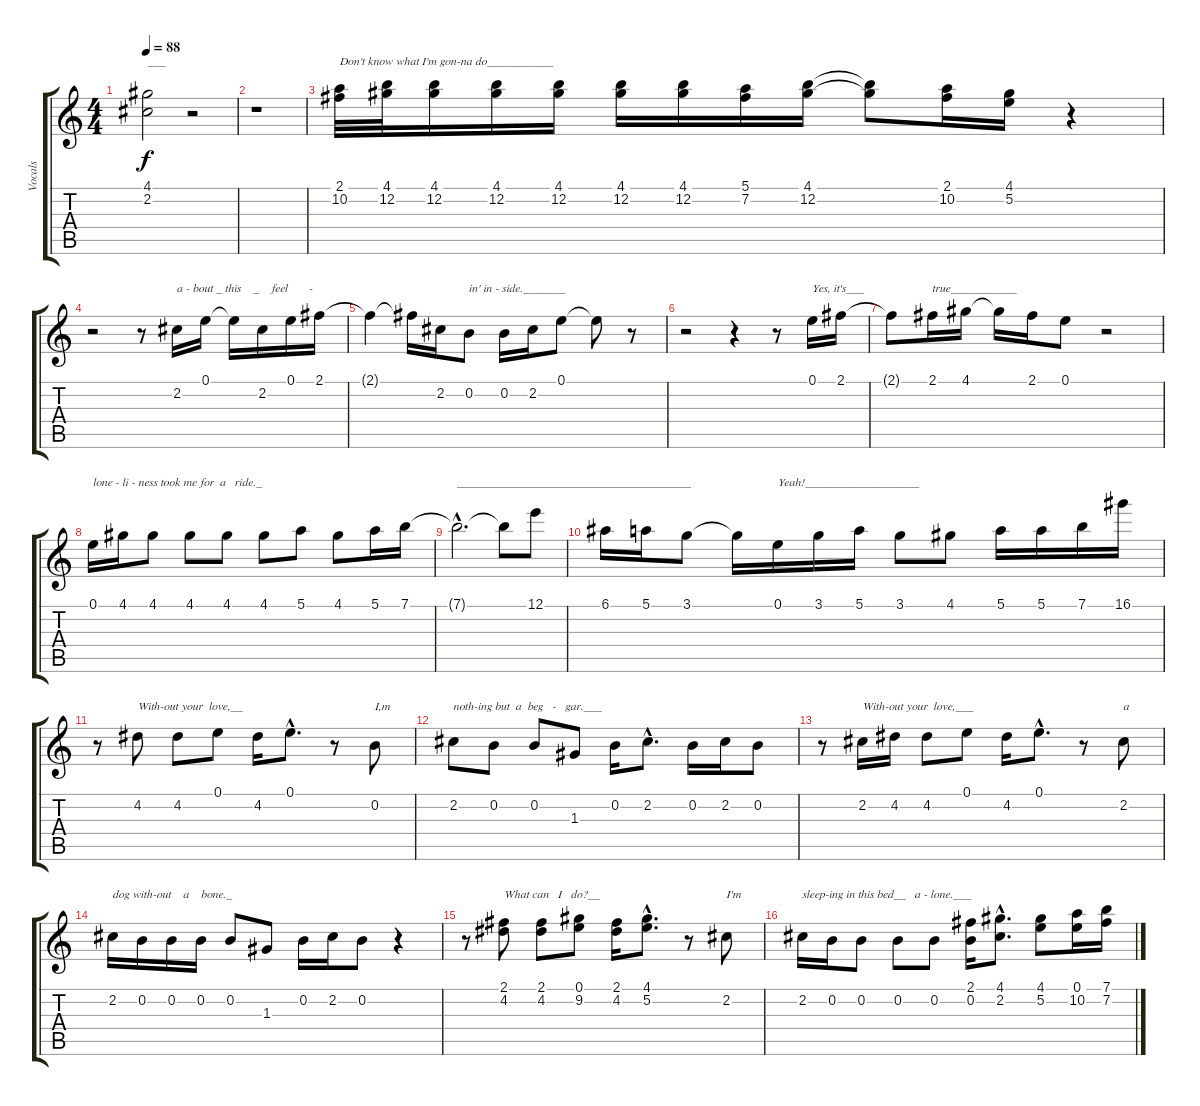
\track ("Vocals" "Vocals") {instrument acousticguitarnylon}
\staff {score tabs}
\tuning (E4 B3 G3 D3 A2 E2) {hide}
\ts (4 4)
\tempo 88
\clef g2
\ks c
(4.1 2.2).2{txt "___" dy f} r.2 |
r.1 |
(2.1 10.2).32{txt "Don't know what I'm gon-na do___________"} (4.1 12.2).32 (4.1 12.2).16 (4.1 12.2).16 (4.1 12.2).16 (4.1 12.2).16 (4.1 12.2).16 (5.1 7.2).16 (4.1 12.2).16 (4.1{t} 12.2{t}).8 (2.1 10.2).16 (4.1 5.2).16 r.4 |
r.2 r.8 2.2.16{txt "a - bout _ this    _    feel       -"} 0.1.16 0.1{t}.16 2.2.16 0.1.16 2.1.16 |
2.1{t}.4 2.1{t}.16 2.2.16 0.2.8{txt "in' in - side._______"} 0.2.16 2.2.16 0.1.8 0.1{t}.8 r.8 |
r.2 r.4 r.8 0.1.16{txt "Yes, it's___"} 2.1.16 |
2.1{t}.8 2.1.16{txt "true___________"} 4.1.16 4.1{t}.16 2.1.16 0.1.8 r.2 |
0.1.16{txt "lone - li - ness took me for  a   ride._"} 4.1.16 4.1.8 4.1.8 4.1.8 4.1.8 5.1.8 4.1.8 5.1.16 7.1.16 |
7.1{hac t}.2{d txt "_______________________________________"} 7.1{t}.8 12.1.8 |
6.1.16 5.1.16 3.1.8 3.1{t}.16 0.1.16{txt "Yeah!___________________"} 3.1.16 5.1.16 3.1.8 4.1.8 5.1.16 5.1.16 7.1.16 16.1.16 |
r.8 4.2.8{txt "With-out your  love,__"} 4.2.8 0.1.8 4.2.16 0.1{hac}.8{d} r.8 0.2.8{txt "I,m"} |
2.2.8{txt "noth-ing but  a  beg   -   gar.___"} 0.2.8 0.2.8 1.3.8 0.2.16 2.2{hac}.8{d} 0.2.16 2.2.16 0.2.8 |
r.8 2.2.16{txt "With-out your  love,___"} 4.2.16 4.2.8 0.1.8 4.2.16 0.1{hac}.8{d} r.8 2.2.8{txt "a"} |
2.2.16{txt "dog with-out    a    bone._"} 0.2.16 0.2.16 0.2.16 0.2.8 1.3.8 0.2.16 2.2.16 0.2.8 r.4 |
r.8 (2.1 4.2).8{txt "What can   I   do?__"} (2.1 4.2).8 (0.1 9.2).8 (2.1 4.2).16 (4.1{hac} 5.2{hac}).8{d} r.8 2.2.8{txt "I'm"} |
2.2.16{txt "sleep-ing in this bed__   a - lone.___"} 0.2.16 0.2.8 0.2.8 0.2.8 (2.1 0.2).16 (4.1{hac} 2.2{hac}).8{d} (4.1 5.2).8 (0.1 10.2).16 (7.1 7.2).16
